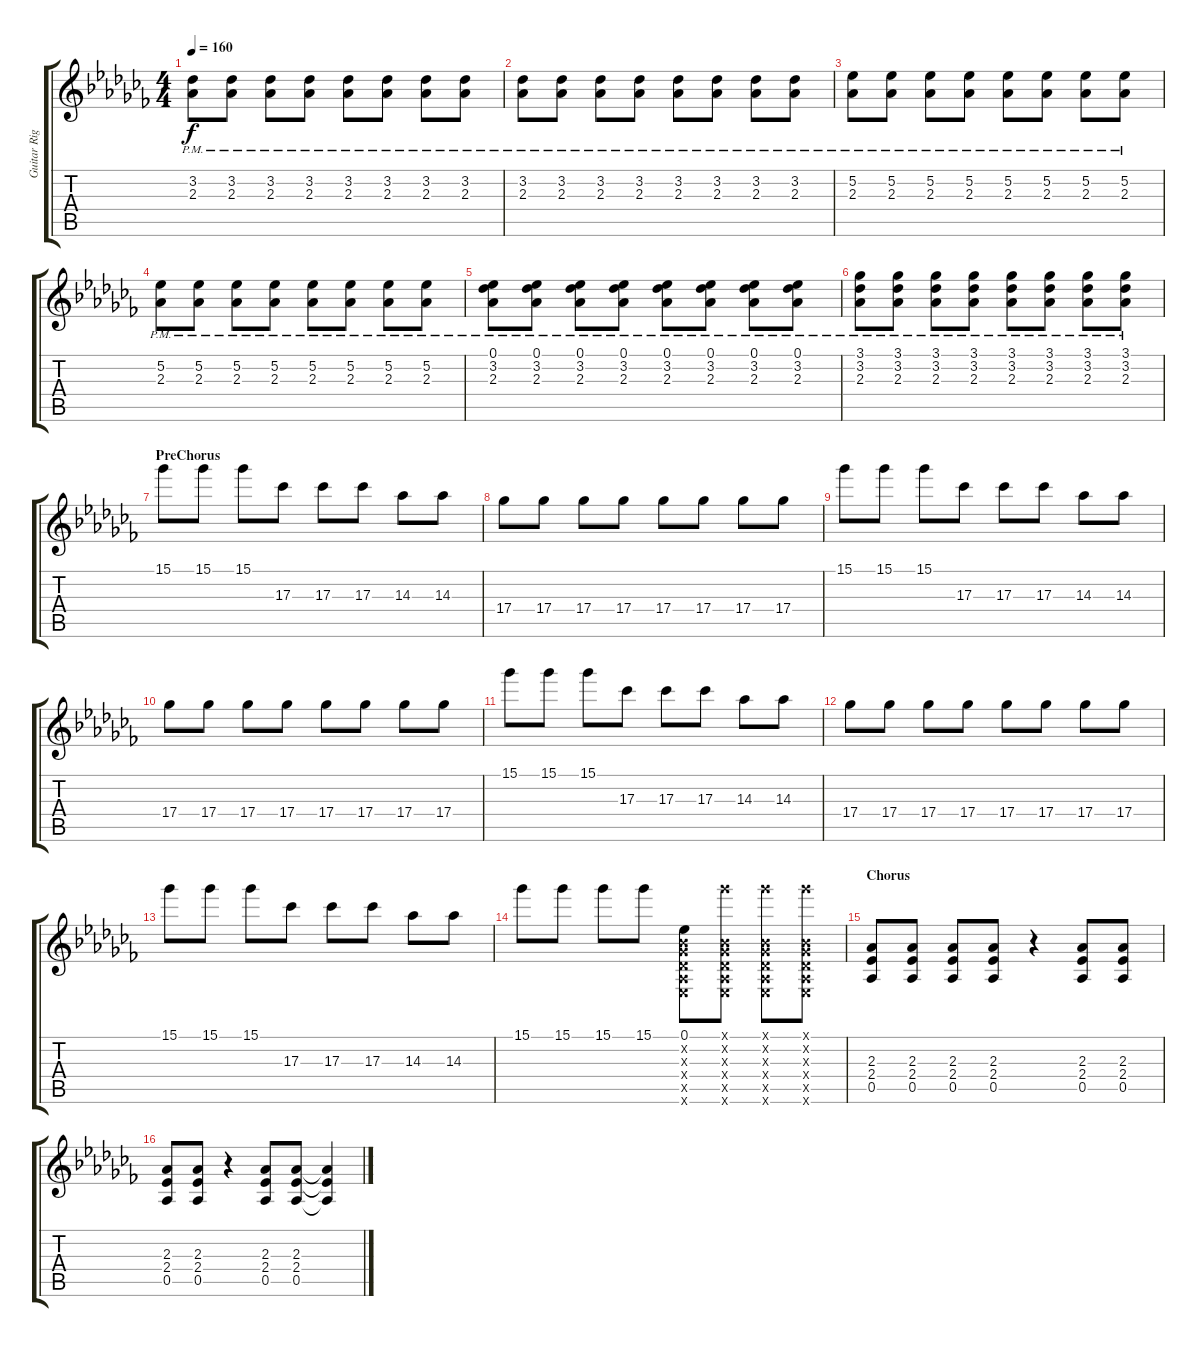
\track ("Guitar Right" "Guitar Rig") {instrument electricguitarjazz}
\staff {score tabs}
\tuning (Eb4 Bb3 Gb3 Db3 Ab2 Eb2) {hide}
\ts (4 4)
\tempo 160
\clef g2
\ks cb
(3.2{pm} 2.3{pm}).8{dy f} (3.2{pm} 2.3{pm}).8 (3.2{pm} 2.3{pm}).8 (3.2{pm} 2.3{pm}).8 (3.2{pm} 2.3{pm}).8 (3.2{pm} 2.3{pm}).8 (3.2{pm} 2.3{pm}).8 (3.2{pm} 2.3{pm}).8 |
(3.2{pm} 2.3{pm}).8 (3.2{pm} 2.3{pm}).8 (3.2{pm} 2.3{pm}).8 (3.2{pm} 2.3{pm}).8 (3.2{pm} 2.3{pm}).8 (3.2{pm} 2.3{pm}).8 (3.2{pm} 2.3{pm}).8 (3.2{pm} 2.3{pm}).8 |
(5.2{pm} 2.3{pm}).8 (5.2{pm} 2.3{pm}).8 (5.2{pm} 2.3{pm}).8 (5.2{pm} 2.3{pm}).8 (5.2{pm} 2.3{pm}).8 (5.2{pm} 2.3{pm}).8 (5.2{pm} 2.3{pm}).8 (5.2{pm} 2.3{pm}).8 |
(5.2{pm} 2.3{pm}).8 (5.2{pm} 2.3{pm}).8 (5.2{pm} 2.3{pm}).8 (5.2{pm} 2.3{pm}).8 (5.2{pm} 2.3{pm}).8 (5.2{pm} 2.3{pm}).8 (5.2{pm} 2.3{pm}).8 (5.2{pm} 2.3{pm}).8 |
(0.1{pm} 3.2{pm} 2.3{pm}).8 (0.1{pm} 3.2{pm} 2.3{pm}).8 (0.1{pm} 3.2{pm} 2.3{pm}).8 (0.1{pm} 3.2{pm} 2.3{pm}).8 (0.1{pm} 3.2{pm} 2.3{pm}).8 (0.1{pm} 3.2{pm} 2.3{pm}).8 (0.1{pm} 3.2{pm} 2.3{pm}).8 (0.1{pm} 3.2{pm} 2.3{pm}).8 |
(3.1{pm} 3.2{pm} 2.3{pm}).8 (3.1{pm} 3.2{pm} 2.3{pm}).8 (3.1{pm} 3.2{pm} 2.3{pm}).8 (3.1{pm} 3.2{pm} 2.3{pm}).8 (3.1{pm} 3.2{pm} 2.3{pm}).8 (3.1{pm} 3.2{pm} 2.3{pm}).8 (3.1{pm} 3.2{pm} 2.3{pm}).8 (3.1{pm} 3.2{pm} 2.3{pm}).8 |
\section ("" "PreChorus")
15.1.8 15.1.8 15.1.8 17.3.8 17.3.8 17.3.8 14.3.8 14.3.8 |
17.4.8 17.4.8 17.4.8 17.4.8 17.4.8 17.4.8 17.4.8 17.4.8 |
15.1.8 15.1.8 15.1.8 17.3.8 17.3.8 17.3.8 14.3.8 14.3.8 |
17.4.8 17.4.8 17.4.8 17.4.8 17.4.8 17.4.8 17.4.8 17.4.8 |
15.1.8 15.1.8 15.1.8 17.3.8 17.3.8 17.3.8 14.3.8 14.3.8 |
17.4.8 17.4.8 17.4.8 17.4.8 17.4.8 17.4.8 17.4.8 17.4.8 |
15.1.8 15.1.8 15.1.8 17.3.8 17.3.8 17.3.8 14.3.8 14.3.8 |
15.1.8 15.1.8 15.1.8 15.1.8 (0.1 0.2{x} 0.3{x} 0.4{x} 0.5{x} 0.6{x}).8{instrument guitarharmonics} (15.1{x} 0.2{x} 0.3{x} 0.4{x} 0.5{x} 0.6{x}).8{instrument distortionguitar} (15.1{x} 0.2{x} 0.3{x} 0.4{x} 0.5{x} 0.6{x}).8 (15.1{x} 0.2{x} 0.3{x} 0.4{x} 0.5{x} 0.6{x}).8 |
\section ("" "Chorus")
(2.3 2.4 0.5).8 (2.3 2.4 0.5).8 (2.3 2.4 0.5).8 (2.3 2.4 0.5).8 r.4 (2.3 2.4 0.5).8 (2.3 2.4 0.5).8 |
(2.3 2.4 0.5).8 (2.3 2.4 0.5).8 r.4 (2.3 2.4 0.5).8 (2.3 2.4 0.5).8 (2.3{t} 2.4{t} 0.5{t}).4
